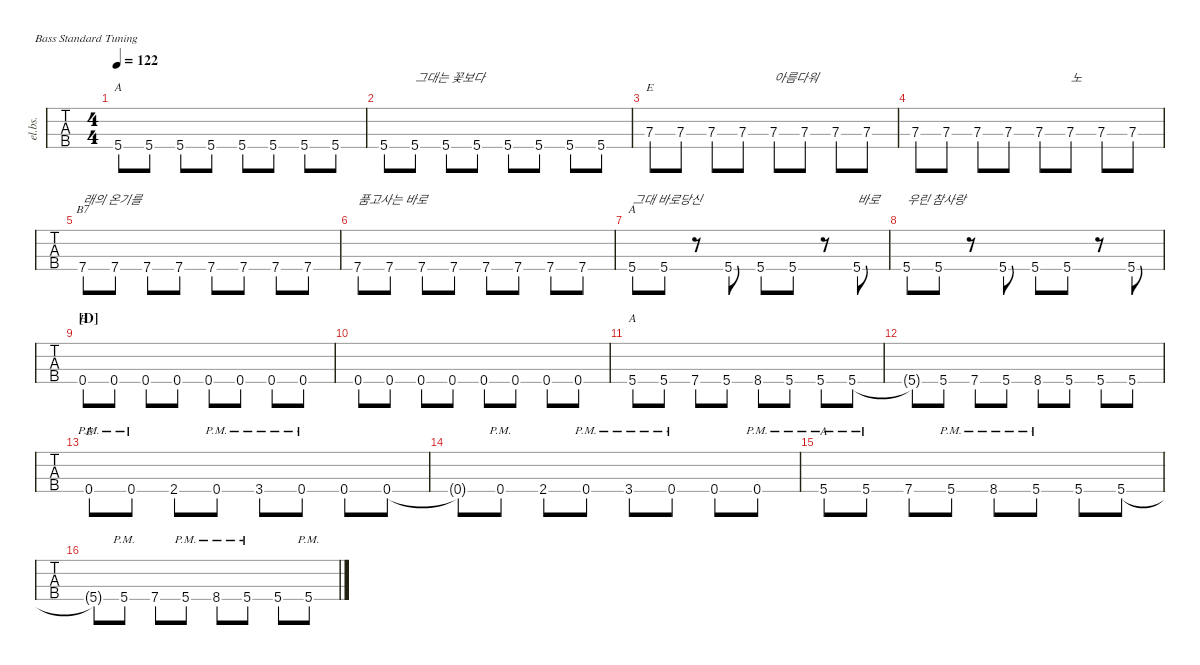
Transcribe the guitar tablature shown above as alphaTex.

\defaultSystemsLayout 4
\hideDynamics
\bracketExtendMode nobrackets
\track ("Electric Bass" "el.bs.") {defaultSystemsLayout 4 instrument electricbassfinger}
\staff {tabs}
\tuning (G2 D2 A1 E1)
\chord ("E" x x x 0) {showdiagram false showfingering false}
\chord ("A" x x x 5) {showdiagram false showfingering false}
\chord ("B7" x x x 7) {firstfret 7 showdiagram false showfingering false}
\chord ("E" x x 7 x) {firstfret 7 showdiagram false showfingering false}
\ts (4 4)
\tempo 122
\clef f4
\ks c
5.4.8{ch "A" dy mf} 5.4.8 5.4.8 5.4.8 5.4.8 5.4.8 5.4.8 5.4.8 |
5.4.8 5.4.8{txt "그대는 꽃보다"} 5.4.8 5.4.8 5.4.8 5.4.8 5.4.8 5.4.8 |
7.3.8{ch "E"} 7.3.8 7.3.8 7.3.8 7.3.8{txt "아름다워"} 7.3.8 7.3.8 7.3.8 |
7.3.8 7.3.8 7.3.8 7.3.8 7.3.8 7.3.8{txt "노"} 7.3.8 7.3.8 |
7.4.8{ch "B7" txt "래의 온기를 "} 7.4.8 7.4.8 7.4.8 7.4.8 7.4.8 7.4.8 7.4.8 |
7.4.8{txt "품고사는 바로 "} 7.4.8 7.4.8 7.4.8 7.4.8 7.4.8 7.4.8 7.4.8 |
5.4.8{ch "A" txt "그대 바로당신"} 5.4.8 r.8 5.4.8 5.4.8 5.4.8 r.8 5.4.8{txt "바로 "} |
5.4.8{txt "우린 참사랑"} 5.4.8 r.8 5.4.8 5.4.8 5.4.8 r.8 5.4.8 |
\section ("D" "")
0.4.8{ch "E"} 0.4.8 0.4.8 0.4.8 0.4.8 0.4.8 0.4.8 0.4.8 |
0.4.8 0.4.8 0.4.8 0.4.8 0.4.8 0.4.8 0.4.8 0.4.8 |
5.4.8{ch "A"} 5.4.8 7.4.8 5.4.8 8.4.8 5.4.8 5.4.8 5.4.8 |
5.4{t}.8 5.4.8 7.4.8 5.4.8 8.4.8 5.4.8 5.4.8 5.4.8 |
0.4{pm}.8{ch "E"} 0.4{pm}.8 2.4{acc #}.8 0.4{pm}.8 3.4{pm}.8 0.4{pm}.8 0.4.8 0.4.8 |
0.4{t}.8 0.4{pm}.8 2.4{acc #}.8 0.4{pm}.8 3.4{pm}.8 0.4{pm}.8 0.4.8 0.4{pm}.8 |
5.4{pm}.8{ch "A"} 5.4{pm}.8 7.4.8 5.4{pm}.8 8.4{pm}.8 5.4{pm}.8 5.4.8 5.4.8 |
5.4{t}.8 5.4{pm}.8 7.4.8 5.4{pm}.8 8.4{pm}.8 5.4{pm}.8 5.4.8 5.4{pm}.8
